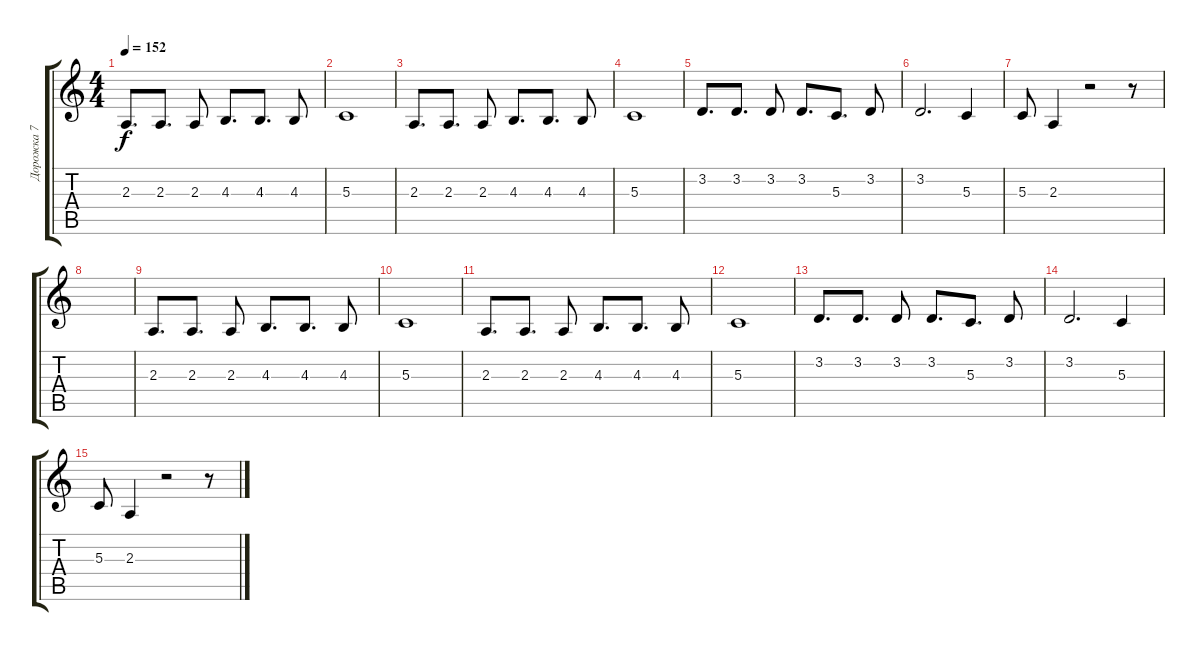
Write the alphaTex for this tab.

\track ("Дорожка 7" "Дорожка 7") {instrument violin}
\staff {score tabs}
\tuning (E4 B3 G3 D3 A2 E2) {hide}
\ts (4 4)
\tempo 152
\clef g2
\ks c
2.3.8{d dy f} 2.3.8{d} 2.3.8 4.3.8{d} 4.3.8{d} 4.3.8 |
5.3.1 |
2.3.8{d} 2.3.8{d} 2.3.8 4.3.8{d} 4.3.8{d} 4.3.8 |
5.3.1 |
3.2.8{d} 3.2.8{d} 3.2.8 3.2.8{d} 5.3.8{d} 3.2.8 |
3.2.2{d} 5.3.4 |
5.3.8 2.3.4 r.2 r.8 |
|
2.3.8{d} 2.3.8{d} 2.3.8 4.3.8{d} 4.3.8{d} 4.3.8 |
5.3.1 |
2.3.8{d} 2.3.8{d} 2.3.8 4.3.8{d} 4.3.8{d} 4.3.8 |
5.3.1 |
3.2.8{d} 3.2.8{d} 3.2.8 3.2.8{d} 5.3.8{d} 3.2.8 |
3.2.2{d} 5.3.4 |
5.3.8 2.3.4 r.2 r.8
